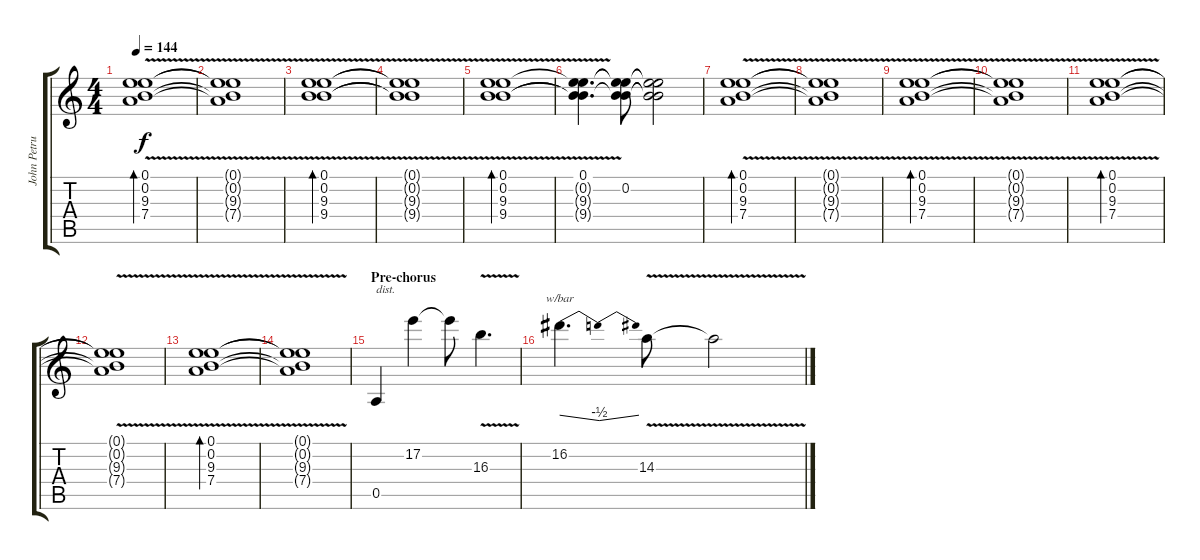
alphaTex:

\track ("John Petrucci - guitar" "John Petru") {instrument distortionguitar}
\staff {score tabs}
\tuning (E4 B3 G3 D3 A2 E2) {hide}
\ts (4 4)
\tempo 144
\clef g2
\ks c
(0.1{v} 0.2{v} 9.3{v} 7.4{v}).1{bd 240 dy f} |
(0.1{t} 0.2{t} 9.3{t} 7.4{t}).1 |
(0.1{v} 0.2{v} 9.3{v} 9.4{v}).1{bd 240} |
(0.1{t} 0.2{t} 9.3{t} 9.4{t}).1 |
(0.1{v} 0.2{v} 9.3{v} 9.4{v}).1{bd 240} |
(0.1 0.2{t} 9.3{t} 9.4{t}).4{d} (0.1{t} 0.2 9.3{t} 9.4{t}).8 (0.1{t} 0.2{t} 9.3{t} 9.4{t}).2 |
(0.1{v} 0.2{v} 9.3{v} 7.4{v}).1{bd 240} |
(0.1{t} 0.2{t} 9.3{t} 7.4{t}).1 |
(0.1{v} 0.2{v} 9.3{v} 7.4{v}).1{bd 240} |
(0.1{t} 0.2{t} 9.3{t} 7.4{t}).1 |
(0.1{v} 0.2{v} 9.3{v} 7.4{v}).1{bd 240} |
(0.1{t} 0.2{t} 9.3{t} 7.4{t}).1 |
(0.1{v} 0.2{v} 9.3{v} 7.4{v}).1{bd 240} |
(0.1{t} 0.2{t} 9.3{t} 7.4{t}).1 |
\section ("" "Pre-chorus")
0.5.4{txt "dist."} 17.2.4 17.2{t}.8 16.3{v}.4{d} |
16.2.4{d tbe (dip default 0 0 30 -2 60 0)} 14.3{v}.8 14.3{t}.2
